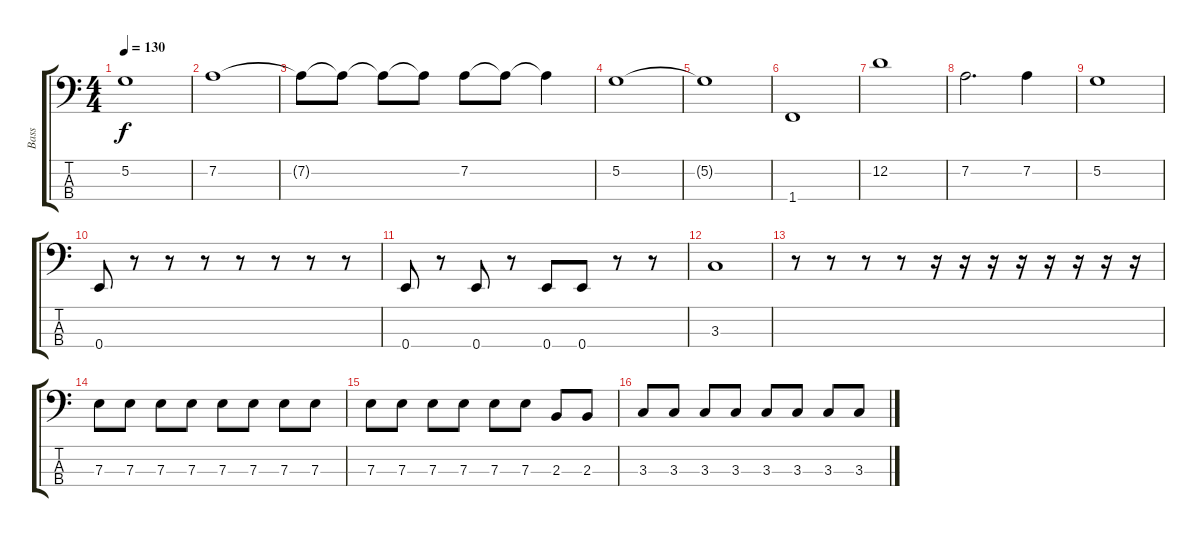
\track ("Bass" "Bass") {instrument electricbassfinger}
\staff {score tabs}
\tuning (G2 D2 A1 E1) {hide}
\ts (4 4)
\tempo 130
\clef f4
\ks c
5.2.1{dy f} |
7.2.1 |
7.2{t}.8 7.2{t}.8 7.2{t}.8 7.2{t}.8 7.2.8 7.2{t}.8 7.2{t}.4 |
5.2.1 |
5.2{t}.1 |
1.4.1 |
12.2.1 |
7.2.2{d} 7.2.4 |
5.2.1 |
0.4.8 r.8 r.8 r.8 r.8 r.8 r.8 r.8 |
0.4.8 r.8 0.4.8 r.8 0.4.8 0.4.8 r.8 r.8 |
3.3.1 |
r.8 r.8 r.8 r.8 r.16 r.16 r.16 r.16 r.16 r.16 r.16 r.16 |
7.3.8 7.3.8 7.3.8 7.3.8 7.3.8 7.3.8 7.3.8 7.3.8 |
7.3.8 7.3.8 7.3.8 7.3.8 7.3.8 7.3.8 2.3.8 2.3.8 |
3.3.8 3.3.8 3.3.8 3.3.8 3.3.8 3.3.8 3.3.8 3.3.8
